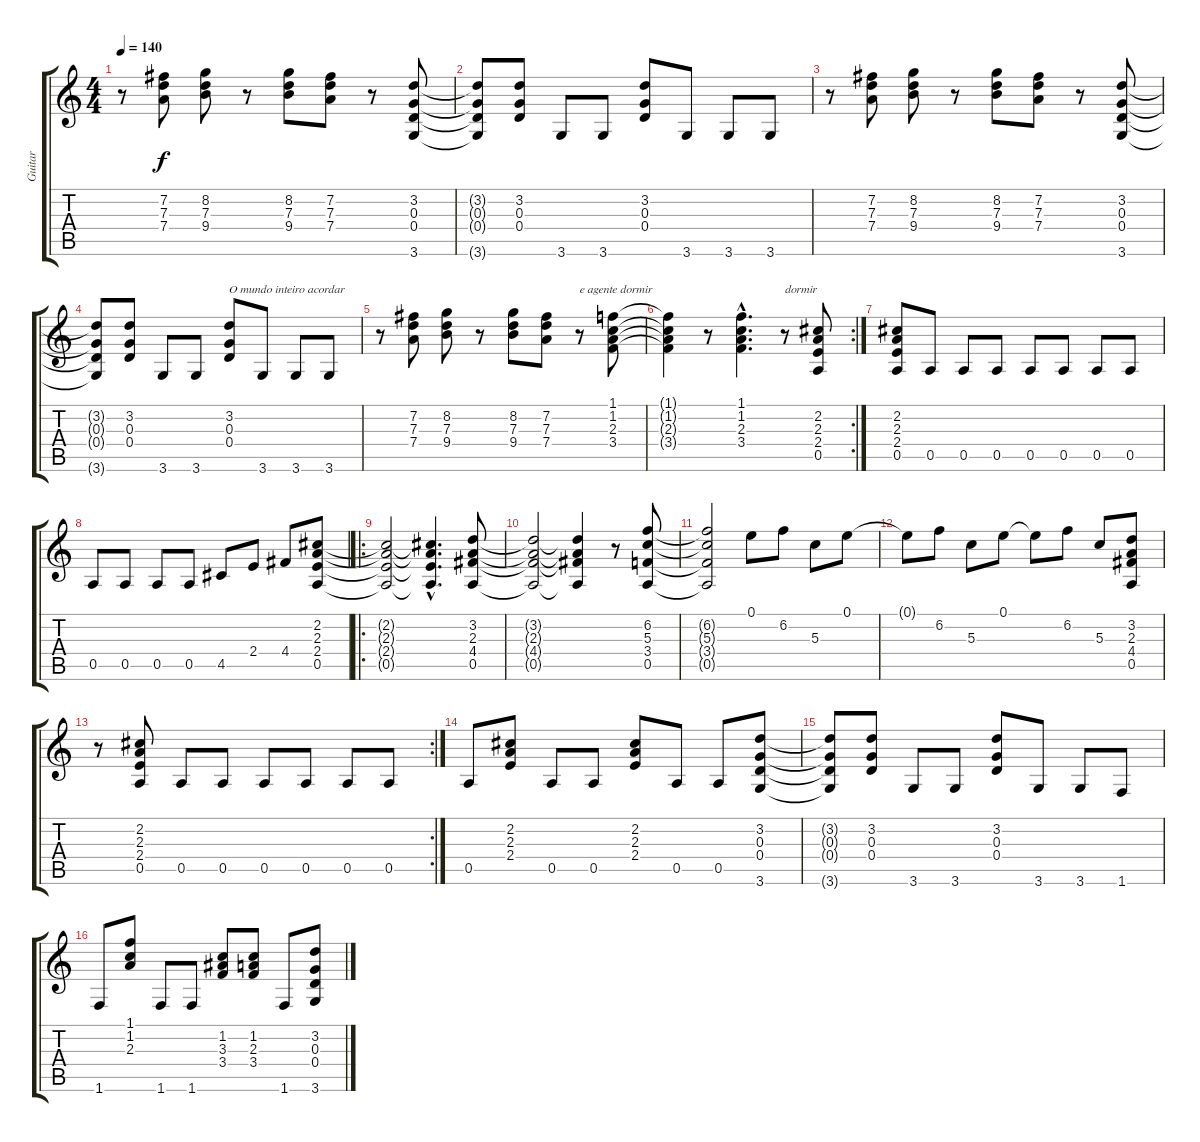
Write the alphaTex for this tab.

\track ("Guitar" "Guitar") {instrument distortionguitar}
\staff {score tabs}
\tuning (E4 B3 G3 D3 A2 E2) {hide}
\ts (4 4)
\tempo 140
\clef g2
\ks c
r.8{dy f} (7.2 7.3 7.4).8 (8.2 7.3 9.4).8 r.8 (8.2 7.3 9.4).8 (7.2 7.3 7.4).8 r.8 (3.2 0.3 0.4 3.6).8 |
(3.2{t} 0.3{t} 0.4{t} 3.6{t}).8 (3.2 0.3 0.4).8 3.6.8 3.6.8 (3.2 0.3 0.4).8 3.6.8 3.6.8 3.6.8 |
r.8 (7.2 7.3 7.4).8 (8.2 7.3 9.4).8 r.8 (8.2 7.3 9.4).8 (7.2 7.3 7.4).8 r.8 (3.2 0.3 0.4 3.6).8 |
(3.2{t} 0.3{t} 0.4{t} 3.6{t}).8 (3.2 0.3 0.4).8 3.6.8 3.6.8 (3.2 0.3 0.4).8{txt "O mundo inteiro acordar"} 3.6.8 3.6.8 3.6.8 |
r.8 (7.2 7.3 7.4).8 (8.2 7.3 9.4).8 r.8 (8.2 7.3 9.4).8 (7.2 7.3 7.4).8 r.8{txt "e agente dormir"} (1.1 1.2 2.3 3.4).8 |
\rc 2
(1.1{t} 1.2{t} 2.3{t} 3.4{t}).4 r.8 (1.1{hac} 1.2{hac} 2.3{hac} 3.4{hac}).4{d} r.8{txt "dormir"} (2.2 2.3 2.4 0.5).8 |
(2.2 2.3 2.4 0.5).8 0.5.8 0.5.8 0.5.8 0.5.8 0.5.8 0.5.8 0.5.8 |
0.5.8 0.5.8 0.5.8 0.5.8 4.5.8 2.4.8 4.4.8 (2.2 2.3 2.4 0.5).8 |
\ro
(2.2{t} 2.3{t} 2.4{t} 0.5{t}).2 (2.2{hac t} 2.3{hac t} 2.4{hac t} 0.5{hac t}).4{d} (3.2 2.3 4.4 0.5).8 |
(3.2{t} 2.3{t} 4.4{t} 0.5{t}).2 (3.2{t} 2.3{t} 4.4{t} 0.5{t}).4 r.8 (6.2 5.3 3.4 0.5).8 |
(6.2{t} 5.3{t} 3.4{t} 0.5{t}).2 0.1.8 6.2.8 5.3.8 0.1.8 |
0.1{t}.8 6.2.8 5.3.8 0.1.8 0.1{t}.8 6.2.8 5.3.8 (3.2 2.3 4.4 0.5).8 |
\rc 2
r.8 (2.2 2.3 2.4 0.5).8 0.5.8 0.5.8 0.5.8 0.5.8 0.5.8 0.5.8 |
0.5.8 (2.2 2.3 2.4).8 0.5.8 0.5.8 (2.2 2.3 2.4).8 0.5.8 0.5.8 (3.2 0.3 0.4 3.6).8 |
(3.2{t} 0.3{t} 0.4{t} 3.6{t}).8 (3.2 0.3 0.4).8 3.6.8 3.6.8 (3.2 0.3 0.4).8 3.6.8 3.6.8 1.6.8 |
1.6.8 (1.1 1.2 2.3).8 1.6.8 1.6.8 (1.2 3.3 3.4).8 (1.2 2.3 3.4).8 1.6.8 (3.2 0.3 0.4 3.6).8
